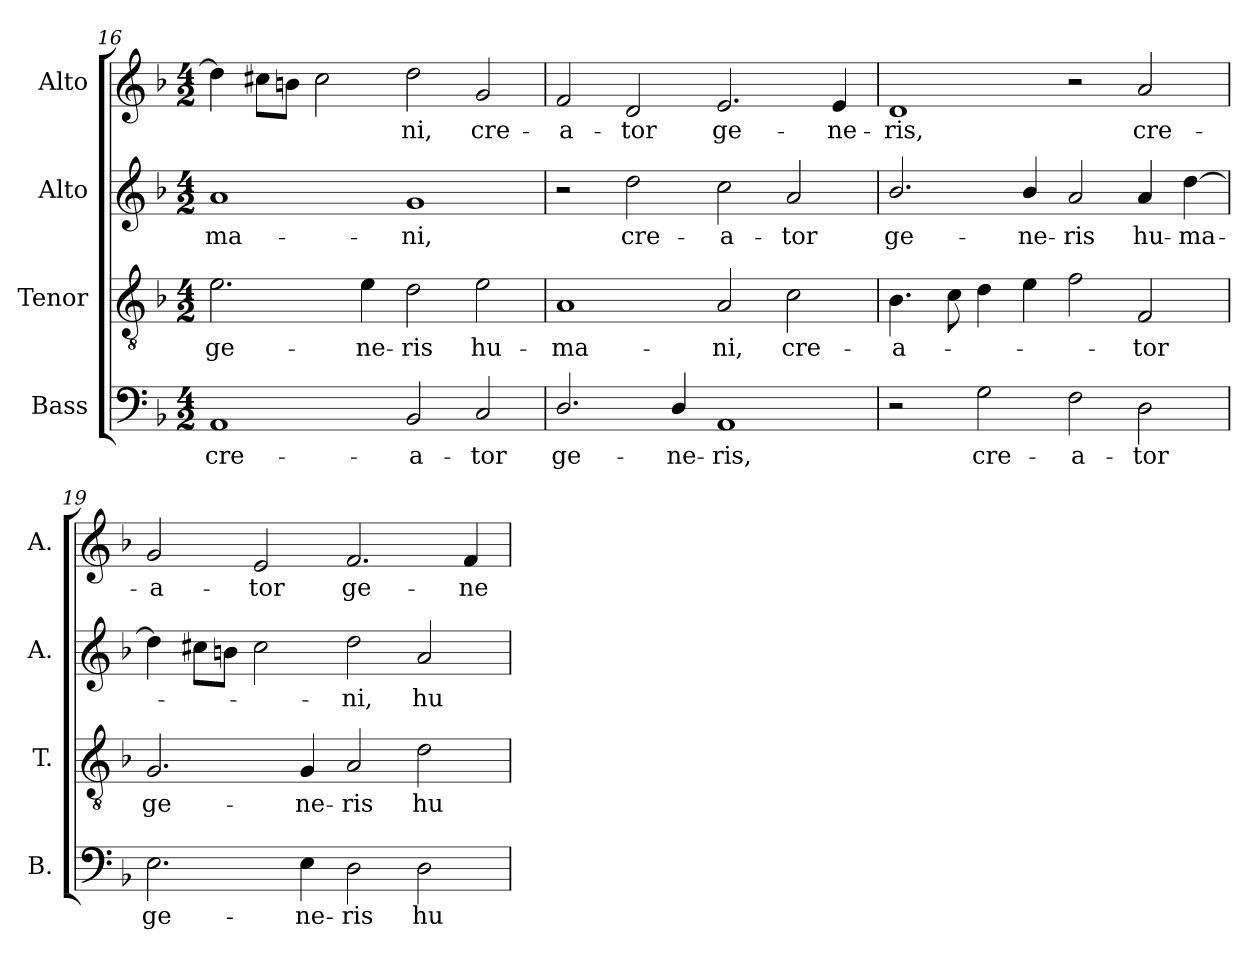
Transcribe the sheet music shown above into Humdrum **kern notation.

**kern	**text	**kern	**text	**kern	**text	**kern	**text
*part4	*part4	*part3	*part3	*part2	*part2	*part1	*part1
*staff4	*staff4	*staff3	*staff3	*staff2	*staff2	*staff1	*staff1
*I"Bass	*	*I"Tenor	*	*I"Alto	*	*I"Alto	*
*I'B.	*	*I'T.	*	*I'A.	*	*I'A.	*
*clefF4	*	*clefGv2	*	*clefG2	*	*clefG2	*
*	*	*ITrd7c12	*	*	*	*	*
*k[b-]	*	*k[b-]	*	*k[b-]	*	*k[b-]	*
*F:	*	*F:	*	*F:	*	*F:	*
*M4/2	*	*M4/2	*	*M4/2	*	*M4/2	*
=16	=16	=16	=16	=16	=16	=16	=16
!	!LO:LY:b:color=#000000	!	!	!	!	!	!
!	!	!	!LO:LY:b:color=#000000	!	!	!	!
!	!	!	!	!	!LO:LY:b:color=#000000	!	!
1AAi	cre-	2.Ei\	ge-	1ai	-ma-	4ddi\]	.
.	.	.	.	.	.	8cc#Xi\L	.
.	.	.	.	.	.	8bni\J	.
.	.	.	.	.	.	2cc#i\	.
!	!	!	!LO:LY:b:color=#000000	!	!	!	!
.	.	4Ei\	-ne-	.	.	.	.
!	!LO:LY:b:color=#000000	!	!	!	!	!	!
!	!	!	!LO:LY:b:color=#000000	!	!	!	!
!	!	!	!	!	!LO:LY:b:color=#000000	!	!
!	!	!	!	!	!	!	!LO:LY:b:color=#000000
2BB-i/	-a-	2Di\	-ris	1gi	-ni,	2ddi\	-ni,
!	!LO:LY:b:color=#000000	!	!	!	!	!	!
!	!	!	!LO:LY:b:color=#000000	!	!	!	!
!	!	!	!	!	!	!	!LO:LY:b:color=#000000
2Ci/	-tor	2Ei\	hu-	.	.	2gi/	cre-
=17	=17	=17	=17	=17	=17	=17	=17
!	!LO:LY:b:color=#000000	!	!	!	!	!	!
!	!	!	!LO:LY:b:color=#000000	!	!	!	!
!	!	!	!	!	!	!	!LO:LY:b:color=#000000
2.Di/	ge-	1AAi	-ma-	2r	.	2fi/	-a-
!	!	!	!	!	!LO:LY:b:color=#000000	!	!
!	!	!	!	!	!	!	!LO:LY:b:color=#000000
.	.	.	.	2ddi\	cre-	2di/	-tor
!	!LO:LY:b:color=#000000	!	!	!	!	!	!
4Di/	-ne-	.	.	.	.	.	.
!	!LO:LY:b:color=#000000	!	!	!	!	!	!
!	!	!	!LO:LY:b:color=#000000	!	!	!	!
!	!	!	!	!	!LO:LY:b:color=#000000	!	!
!	!	!	!	!	!	!	!LO:LY:b:color=#000000
1AAi	-ris,	2AAi/	-ni,	2cci\	-a-	2.ei/	ge-
!	!	!	!LO:LY:b:color=#000000	!	!	!	!
!	!	!	!	!	!LO:LY:b:color=#000000	!	!
.	.	2Ci\	cre-	2ai/	-tor	.	.
!	!	!	!	!	!	!	!LO:LY:b:color=#000000
.	.	.	.	.	.	4ei/	-ne-
!!LO:PB:g=z
=18	=18	=18	=18	=18	=18	=18	=18
!	!	!	!LO:LY:b:color=#000000	!	!	!	!
!	!	!	!	!	!LO:LY:b:color=#000000	!	!
!	!	!	!	!	!	!	!LO:LY:b:color=#000000
2r	.	4.BB-i\	-a-	2.b-i/	ge-	1di	-ris,
.	.	8Ci\	.	.	.	.	.
!	!LO:LY:b:color=#000000	!	!	!	!	!	!
2Gi\	cre-	4Di\	.	.	.	.	.
!	!	!	!	!	!LO:LY:b:color=#000000	!	!
.	.	4Ei\	.	4b-i/	-ne-	.	.
!	!LO:LY:b:color=#000000	!	!	!	!	!	!
!	!	!	!	!	!LO:LY:b:color=#000000	!	!
2Fi\	-a-	2Fi\	.	2ai/	-ris	2r	.
!	!LO:LY:b:color=#000000	!	!	!	!	!	!
!	!	!	!LO:LY:b:color=#000000	!	!	!	!
!	!	!	!	!	!LO:LY:b:color=#000000	!	!
!	!	!	!	!	!	!	!LO:LY:b:color=#000000
2Di\	-tor	2FFi/	-tor	4ai/	hu-	2ai/	cre-
!	!	!	!	!	!LO:LY:b:color=#000000	!	!
.	.	.	.	[4ddi\	-ma-	.	.
=19	=19	=19	=19	=19	=19	=19	=19
!	!LO:LY:b:color=#000000	!	!	!	!	!	!
!	!	!	!LO:LY:b:color=#000000	!	!	!	!
!	!	!	!	!	!	!	!LO:LY:b:color=#000000
2.Ei\	ge-	2.GGi/	ge-	4ddi\]	.	2gi/	-a-
.	.	.	.	8cc#Xi\L	.	.	.
.	.	.	.	8bni\J	.	.	.
!	!	!	!	!	!	!	!LO:LY:b:color=#000000
.	.	.	.	2cc#i\	.	2ei/	-tor
!	!LO:LY:b:color=#000000	!	!	!	!	!	!
!	!	!	!LO:LY:b:color=#000000	!	!	!	!
4Ei\	-ne-	4GGi/	-ne-	.	.	.	.
!	!LO:LY:b:color=#000000	!	!	!	!	!	!
!	!	!	!LO:LY:b:color=#000000	!	!	!	!
!	!	!	!	!	!LO:LY:b:color=#000000	!	!
!	!	!	!	!	!	!	!LO:LY:b:color=#000000
2Di\	-ris	2AAi/	-ris	2ddi\	-ni,	2.fi/	ge-
!	!LO:LY:b:color=#000000	!	!	!	!	!	!
!	!	!	!LO:LY:b:color=#000000	!	!	!	!
!	!	!	!	!	!LO:LY:b:color=#000000	!	!
2Di\	hu-	2Di\	hu-	2ai/	hu-	.	.
!	!	!	!	!	!	!	!LO:LY:b:color=#000000
.	.	.	.	.	.	4fi/	-ne-
=	=	=	=	=	=	=	=
*-	*-	*-	*-	*-	*-	*-	*-
